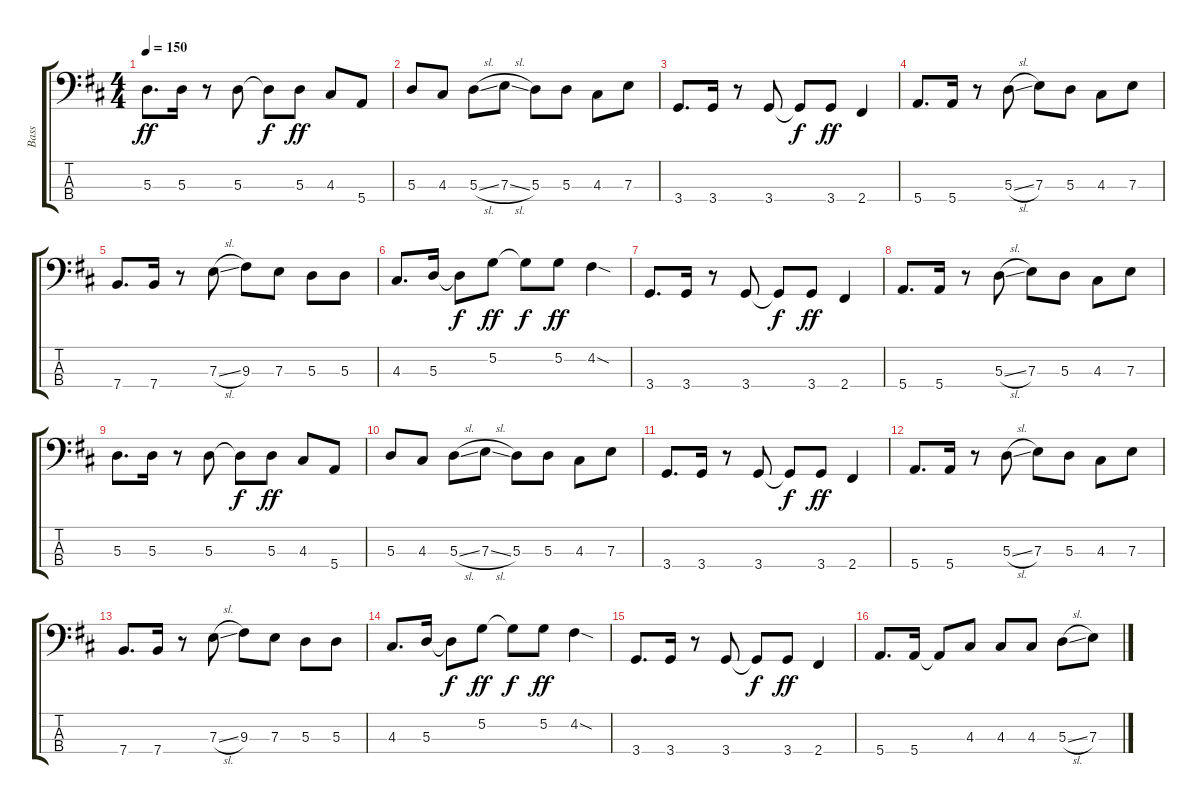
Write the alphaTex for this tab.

\track ("Bass" "Bass") {instrument electricbasspick}
\staff {score tabs}
\tuning (G2 D2 A1 E1) {hide}
\ts (4 4)
\tempo 150
\clef f4
\ks d
5.3.8{d dy ff} 5.3.16 r.8 5.3.8 5.3{t}.8{dy f} 5.3.8{dy ff} 4.3.8 5.4.8 |
5.3.8 4.3.8 5.3{sl}.8 7.3{sl}.8 5.3.8 5.3.8 4.3.8 7.3.8 |
3.4.8{d} 3.4.16 r.8 3.4.8 3.4{t}.8{dy f} 3.4.8{dy ff} 2.4.4 |
5.4.8{d} 5.4.16 r.8 5.3{sl}.8 7.3.8 5.3.8 4.3.8 7.3.8 |
7.4.8{d} 7.4.16 r.8 7.3{sl}.8 9.3.8 7.3.8 5.3.8 5.3.8 |
4.3.8{d} 5.3.16 5.3{t}.8{dy f} 5.2.8{dy ff} 5.2{t}.8{dy f} 5.2.8{dy ff} 4.2{sod}.4 |
3.4.8{d} 3.4.16 r.8 3.4.8 3.4{t}.8{dy f} 3.4.8{dy ff} 2.4.4 |
5.4.8{d} 5.4.16 r.8 5.3{sl}.8 7.3.8 5.3.8 4.3.8 7.3.8 |
5.3.8{d} 5.3.16 r.8 5.3.8 5.3{t}.8{dy f} 5.3.8{dy ff} 4.3.8 5.4.8 |
5.3.8 4.3.8 5.3{sl}.8 7.3{sl}.8 5.3.8 5.3.8 4.3.8 7.3.8 |
3.4.8{d} 3.4.16 r.8 3.4.8 3.4{t}.8{dy f} 3.4.8{dy ff} 2.4.4 |
5.4.8{d} 5.4.16 r.8 5.3{sl}.8 7.3.8 5.3.8 4.3.8 7.3.8 |
7.4.8{d} 7.4.16 r.8 7.3{sl}.8 9.3.8 7.3.8 5.3.8 5.3.8 |
4.3.8{d} 5.3.16 5.3{t}.8{dy f} 5.2.8{dy ff} 5.2{t}.8{dy f} 5.2.8{dy ff} 4.2{sod}.4 |
3.4.8{d} 3.4.16 r.8 3.4.8 3.4{t}.8{dy f} 3.4.8{dy ff} 2.4.4 |
5.4.8{d} 5.4.16 5.4{t}.8 4.3.8 4.3.8 4.3.8 5.3{sl}.8 7.3.8
